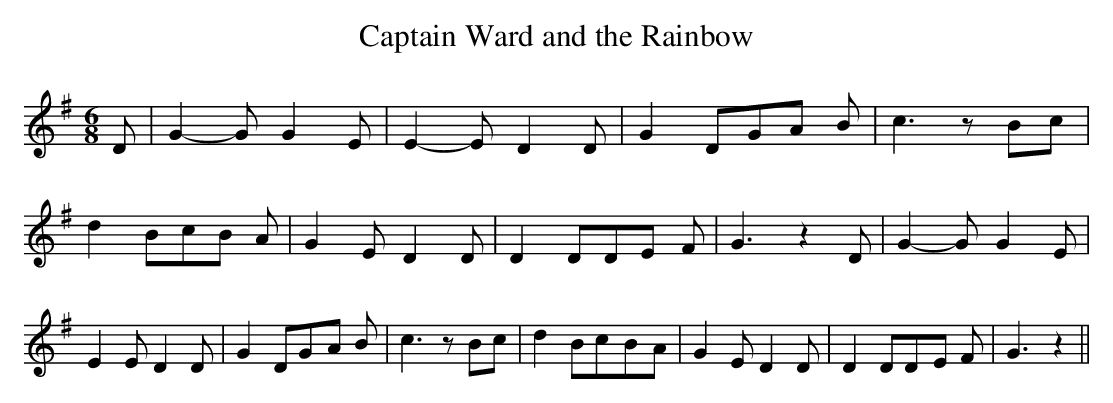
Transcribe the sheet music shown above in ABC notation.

X:1
T:Captain Ward and the Rainbow
M:6/8
L:1/8
K:G
 D| G2- G G2 E| E2- E D2 D| G2- DG-A B| c3 zB-c| d2 Bc-B A| G2- E D2 D|\
 D2 DD-E F| G3 z2 D| G2- G G2 E| E2 E D2 D| G2 DG-A B| c3 z Bc| d2 Bc-B-A|\
 G2 E D2 D| D2 DD-E F| G3 z2||
